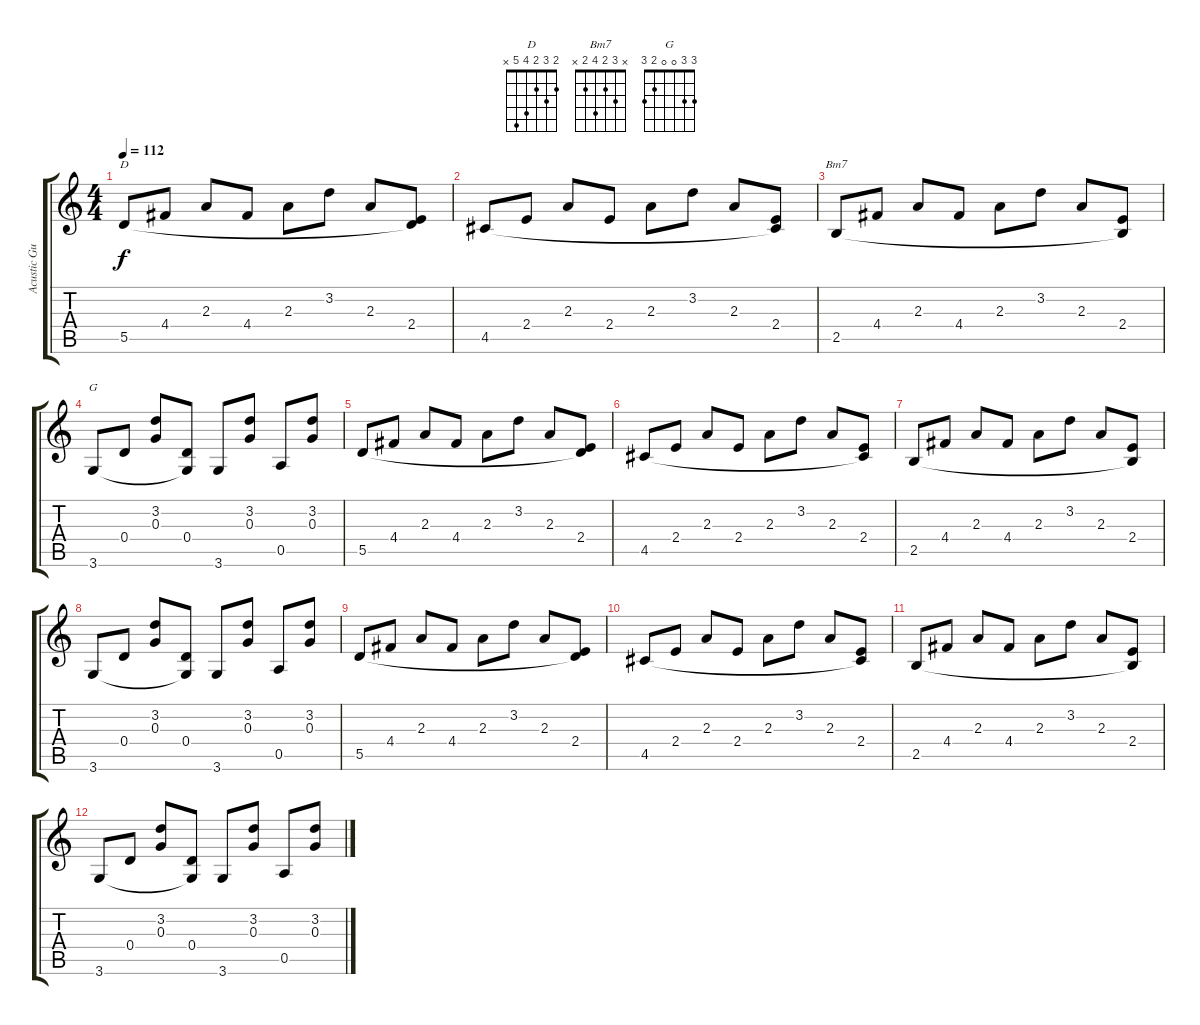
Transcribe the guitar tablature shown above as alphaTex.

\track ("Acustic Guitar" "Acustic Gu") {instrument acousticguitarsteel}
\staff {score tabs}
\tuning (E4 B3 G3 D3 A2 E2) {hide}
\chord ("D" 2 3 2 4 5 x)
\chord ("Bm7" x 3 2 4 2 x)
\chord ("G" 3 3 0 0 2 3)
\ts (4 4)
\tempo 112
\clef g2
\ks c
5.5.8{ch "D" dy f} 4.4.8 2.3.8 4.4.8 2.3.8 3.2.8 2.3.8 (2.4 5.5{t}).8 |
4.5.8 2.4.8 2.3.8 2.4.8 2.3.8 3.2.8 2.3.8 (2.4 4.5{t}).8 |
2.5.8{ch "Bm7"} 4.4.8 2.3.8 4.4.8 2.3.8 3.2.8 2.3.8 (2.4 2.5{t}).8 |
3.6.8{ch "G"} 0.4.8 (3.2 0.3).8 (0.4 3.6{t}).8 3.6.8 (3.2 0.3).8 0.5.8 (3.2 0.3).8 |
5.5.8 4.4.8 2.3.8 4.4.8 2.3.8 3.2.8 2.3.8 (2.4 5.5{t}).8 |
4.5.8 2.4.8 2.3.8 2.4.8 2.3.8 3.2.8 2.3.8 (2.4 4.5{t}).8 |
2.5.8 4.4.8 2.3.8 4.4.8 2.3.8 3.2.8 2.3.8 (2.4 2.5{t}).8 |
3.6.8 0.4.8 (3.2 0.3).8 (0.4 3.6{t}).8 3.6.8 (3.2 0.3).8 0.5.8 (3.2 0.3).8 |
5.5.8 4.4.8 2.3.8 4.4.8 2.3.8 3.2.8 2.3.8 (2.4 5.5{t}).8 |
4.5.8 2.4.8 2.3.8 2.4.8 2.3.8 3.2.8 2.3.8 (2.4 4.5{t}).8 |
2.5.8 4.4.8 2.3.8 4.4.8 2.3.8 3.2.8 2.3.8 (2.4 2.5{t}).8 |
3.6.8 0.4.8 (3.2 0.3).8 (0.4 3.6{t}).8 3.6.8 (3.2 0.3).8 0.5.8 (3.2 0.3).8
